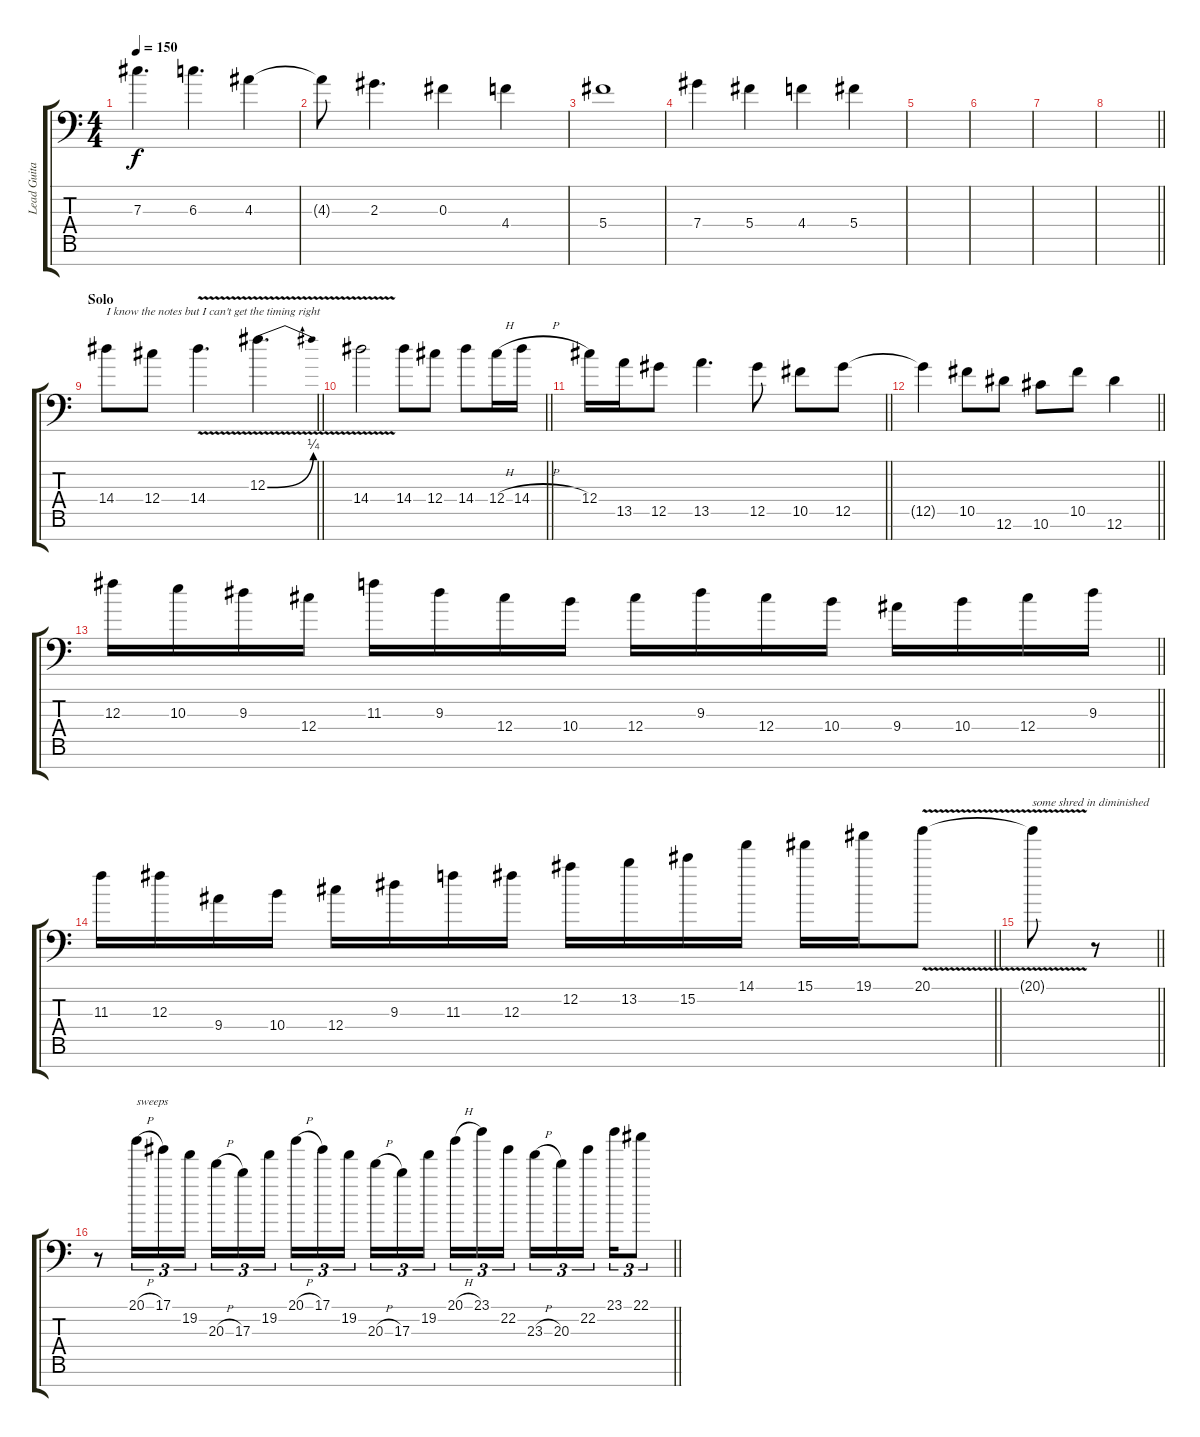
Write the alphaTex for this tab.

\track ("Lead Guitar" "Lead Guita") {instrument distortionguitar}
\staff {score tabs}
\tuning (Eb4 Bb3 Gb3 Db3 Ab2 Eb2 Bb1) {hide}
\ts (4 4)
\tempo 150
\clef f4
\ks c
7.3.4{d dy f} 6.3.4{d} 4.3.4 |
4.3{t}.8 2.3.4{d} 0.3.4 4.4.4 |
5.4.1 |
7.4.4 5.4.4 4.4.4 5.4.4 |
|
|
|
\barLineRight lightlight
|
\section ("" "Solo")
\barLineRight lightlight
14.4.8{txt "I know the notes but I can't get the timing right " volume 16} 12.4.8 14.4{v}.4{d} 12.3{be (bend 0 0 60 1) v}.4{d} |
\barLineRight lightlight
14.4{v}.2 14.4.8 12.4.8 14.4.8 12.4{h}.16 14.4{h}.16 |
\barLineRight lightlight
12.4.16 13.5.16 12.5.8 13.5.4{d} 12.5.8 10.5.8 12.5.8 |
\barLineRight lightlight
12.5{t}.4 10.5.8 12.6.8 10.6.8 10.5.8 12.6.4 |
\barLineRight lightlight
12.3.16 10.3.16 9.3.16 12.4.16 11.3.16 9.3.16 12.4.16 10.4.16 12.4.16 9.3.16 12.4.16 10.4.16 9.4.16 10.4.16 12.4.16 9.3.16 |
\barLineRight lightlight
11.3.16 12.3.16 9.4.16 10.4.16 12.4.16 9.3.16 11.3.16 12.3.16 12.2.16 13.2.16 15.2.16 14.1.16 15.1.16 19.1.16 20.1{v}.8 |
\barLineRight lightlight
20.1{t}.8{txt "some shred in diminished"} r.8 |
\barLineRight lightlight
r.8 20.1{h}.16{tu (3 2) txt "sweeps"} 17.1.16{tu (3 2)} 19.2.16{tu (3 2)} 20.3{h}.16{tu (3 2)} 17.3.16{tu (3 2)} 19.2.16{tu (3 2) beam splitsecondary} 20.1{h}.16{tu (3 2)} 17.1.16{tu (3 2)} 19.2.16{tu (3 2)} 20.3{h}.16{tu (3 2)} 17.3.16{tu (3 2)} 19.2.16{tu (3 2) beam splitsecondary} 20.1{h}.16{tu (3 2)} 23.1.16{tu (3 2)} 22.2.16{tu (3 2)} 23.3{h}.16{tu (3 2)} 20.3.16{tu (3 2)} 22.2.16{tu (3 2) beam splitsecondary} 23.1.16{tu (3 2)} 22.1.8{tu (3 2)}
